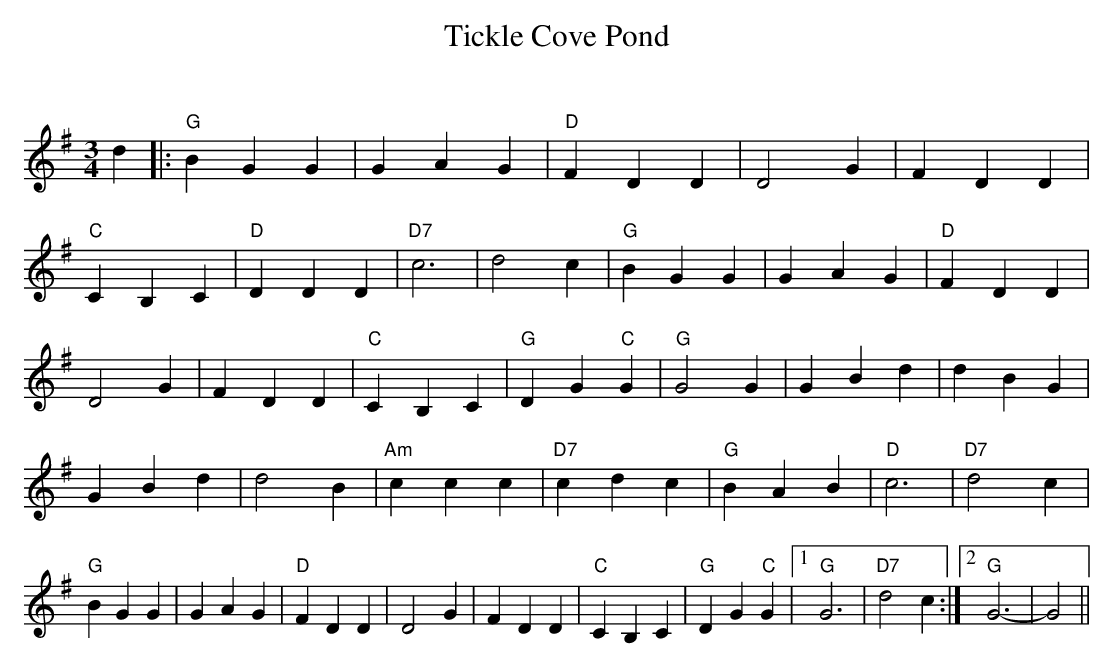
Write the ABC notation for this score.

X:1
T: Tickle Cove Pond
C:
Q:180
M:3/4
L:1/8
K:G
d2|:\
"G"B2G2G2    | G2A2G2 | "D"F2D2D2 | D4G2 | F2D2D2 |
"C"C2B,2C2 | "D"D2D2D2 | "D7"c6 | d4c2 | "G"B2G2G2 | G2A2G2 | "D"F2D2D2 |
D4G2 | F2D2D2 | "C"C2B,2C2 | "G"D2G2"C"G2 | "G"G4G2 | G2B2d2 | d2B2G2 |
G2B2d2 | d4B2 | "Am"c2c2c2 | "D7"c2d2c2 | "G"B2A2B2 | "D"c6 | "D7"d4c2 |
"G"B2G2G2 | G2A2G2 | "D"F2D2D2 | D4G2 | F2D2D2 | "C"C2B,2C2 | "G"D2G2"C"G2 |[1 "G" G6 | "D7"d4c2 :|[2 "G"G6 | -G4 ||
